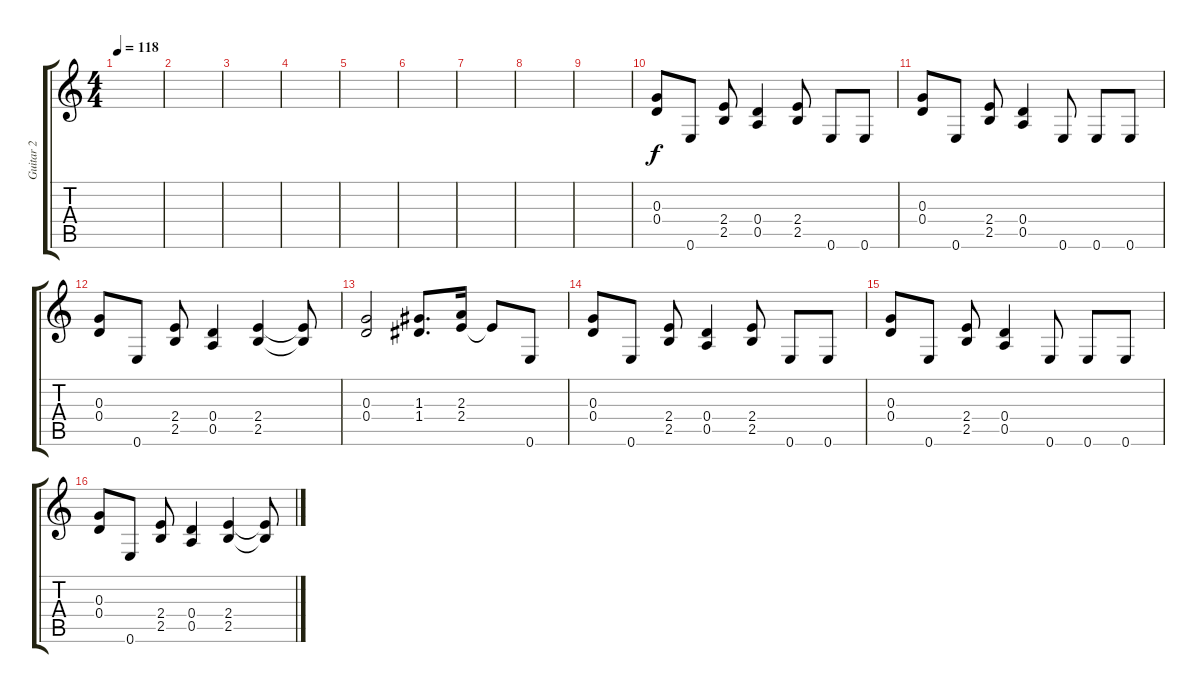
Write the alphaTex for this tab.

\track ("Guitar 2" "Guitar 2") {instrument distortionguitar}
\staff {score tabs}
\tuning (E4 B3 G3 D3 A2 E2) {hide}
\ts (4 4)
\tempo 118
\clef g2
\ks c
|
|
|
|
|
|
|
|
|
(0.3 0.4).8 0.6.8 (2.4 2.5).8 (0.4 0.5).4 (2.4 2.5).8 0.6.8 0.6.8 |
(0.3 0.4).8 0.6.8 (2.4 2.5).8 (0.4 0.5).4 0.6.8 0.6.8 0.6.8 |
(0.3 0.4).8 0.6.8 (2.4 2.5).8 (0.4 0.5).4 (2.4 2.5).4 (2.4{t} 2.5{t}).8 |
(0.3 0.4).2 (1.3 1.4).8{d} (2.3 2.4).16 2.4{t}.8 0.6.8 |
(0.3 0.4).8 0.6.8 (2.4 2.5).8 (0.4 0.5).4 (2.4 2.5).8 0.6.8 0.6.8 |
(0.3 0.4).8 0.6.8 (2.4 2.5).8 (0.4 0.5).4 0.6.8 0.6.8 0.6.8 |
(0.3 0.4).8 0.6.8 (2.4 2.5).8 (0.4 0.5).4 (2.4 2.5).4 (2.4{t} 2.5{t}).8
